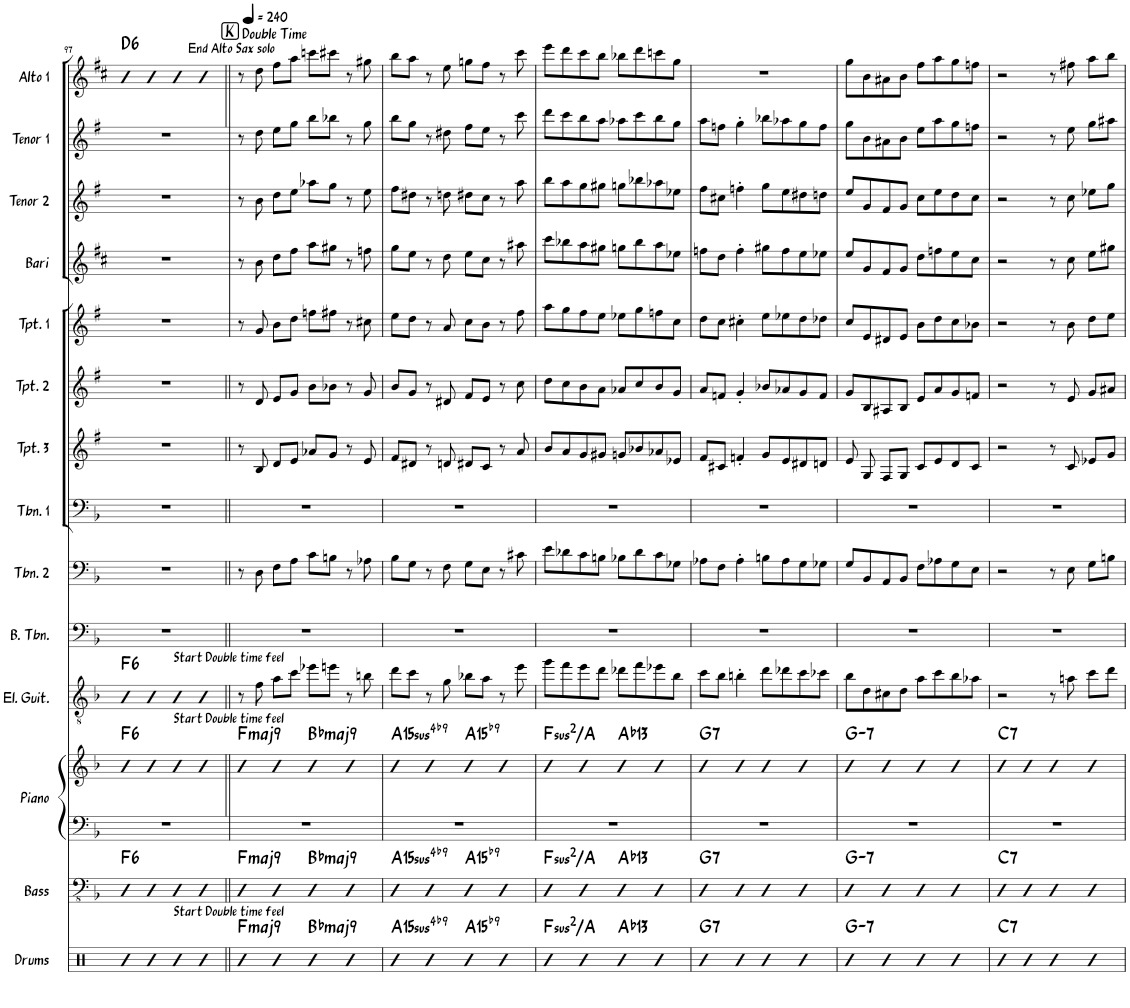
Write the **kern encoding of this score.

**kern	**harte	**kern	**harte	**kern	**harte	**kern	**kern	**kern	**kern	**kern	**kern	**kern	**kern	**harte
*part11	*part11	*part10	*part10	*part9	*part9	*part8	*part7	*part6	*part5	*part4	*part3	*part2	*part1	*part1
*staff11	*	*staff10	*	*staff9	*	*staff8	*staff7	*staff6	*staff5	*staff4	*staff3	*staff2	*staff1	*
*I"Bass	*	*I"Piano	*	*I"Electric Guitar	*	*I"Trombone 2	*I"Trumpet 3	*I"Trumpet 2	*I"Trumpet 1	*I"Baritone Sax	*I"Tenor Sax 2	*I"Tenor Sax 1	*I"Alto Sax 1	*
*I'Bass	*	*I'Piano	*	*I'El. Guit.	*	*I'Tbn. 2	*I'Tpt. 3	*I'Tpt. 2	*I'Tpt. 1	*I'Bari	*I'Tenor 2	*I'Tenor 1	*I'Alto 1	*
!!LO:PB:g=z
*clefFv4	*	*clefG2	*	*clefGv2	*	*clefF4	*clefG2	*clefG2	*clefG2	*clefG2	*clefG2	*clefG2	*clefG2	*
*	*	*	*	*	*	*	*Trd1c2	*Trd1c2	*Trd1c2	*Trd12c21	*Trd8c14	*Trd8c14	*Trd5c9	*
*k[b-]	*	*k[b-]	*	*k[b-]	*	*k[b-]	*k[f#]	*k[f#]	*k[f#]	*k[f#c#]	*k[f#]	*k[f#]	*k[f#c#]	*
*M4/4	*	*M4/4	*	*M4/4	*	*M4/4	*M4/4	*M4/4	*M4/4	*M4/4	*M4/4	*M4/4	*M4/4	*
=97	=97	=97	=97	=97	=97	=97	=97	=97	=97	=97	=97	=97	=97	=97
!	!LO:H:kt=6	!	!LO:H:kt=6	!	!LO:H:kt=6	!	!	!	!	!	!	!	!	!LO:H:kt=6
4B-	F:maj6	4b-	F:maj6	4b-	F:maj6	1r	1r	1r	1r	1r	1r	1r	4gg	D:maj6
4B-	.	4b-	.	4b-	.	.	.	.	.	.	.	.	4gg	.
!	!	!	!	!LO:TX:a:t=Start Double time feel	!	!	!	!	!	!	!	!	!	!
!	!	!LO:TX:a:t=Start Double time feel	!	!	!	!	!	!	!	!	!	!	!	!
4B-	.	4b-	.	4b-	.	.	.	.	.	.	.	.	4gg	.
!	!	!	!	!	!	!	!	!	!	!	!	!	!LO:TX:a:t=End Alto Sax solo	!
4B-	.	4b-	.	4b-	.	.	.	.	.	.	.	.	4gg	.
=98||	=98||	=98||	=98||	=98||	=98||	=98||	=98||	=98||	=98||	=98||	=98||	=98||	=98||	=98||
!!LO:REH:place=s1:a:cj:fs=14:t=K
*	*	*	*	*	*	*	*	*	*	*	*	*	*MM240	*
!	!LO:H:kt=maj9	!	!LO:H:kt=maj9	!	!	!	!	!	!	!	!	!	!LO:TX:a:t=Double Time	!
4B-	F:maj9	4B-	F:maj9	8r	.	8r	8r	8r	8r	8r	8r	8r	8r	.
.	.	.	.	8f\	.	8D\	8B/	8d/	8g/	8b\	8b\	8dd\	8dd\	.
4B-	.	4B-	.	8a\L	.	8F\L	8d/L	8e/L	8b\L	8dd\L	8dd\L	8ee\L	8ff#\L	.
.	.	.	.	8cc\J	.	8A\J	8e/J	8g/J	8dd\J	8ff#\J	8ee\J	8gg\J	8aa\J	.
!	!LO:H:kt=maj9	!	!LO:H:kt=maj9	!	!	!	!	!	!	!	!	!	!	!
4B-	Bb:maj9	4B-	Bb:maj9	8ee-X\L	.	8c\L	8a-X/L	8b\L	8ffn\L	8aa\L	8aa-X\L	8bb\L	8cccn\L	.
.	.	.	.	8een\J	.	8Bn\J	8g/J	8b-X\J	8ff#X\J	8gg#X\J	8gg\J	8bb-X\J	8ccc#X\J	.
4B-	.	4B-	.	8r	.	8r	8r	8r	8r	8r	8r	8r	8r	.
.	.	.	.	8bn\	.	8A-X\	8e/	8g/	8cc#X\	8ffn\	8ee\	8gg\	8gg#X\	.
=99	=99	=99	=99	=99	=99	=99	=99	=99	=99	=99	=99	=99	=99	=99
!	!LO:H:kt=4	!	!LO:H:kt=4	!	!	!	!	!	!	!	!	!	!	!
4B-	A:sus4(b9,15)	4B-	A:sus4(b9,15)	8dd\L	.	8B-\L	8f#/L	8b/L	8ee\L	8gg\L	8ff#\L	8bb\L	8bb\L	.
.	.	.	.	8cc\J	.	8G\J	8d#X/J	8g/J	8dd\J	8ee\J	8dd#X\J	8gg\J	8aa\J	.
4B-	.	4B-	.	8r	.	8r	8r	8r	8r	8r	8r	8r	8r	.
.	.	.	.	8g\	.	8F\	8dn/	8d#X/	8a/	8dd\	8ddn\	8dd#X\	8ee\	.
!	!LO:H:kt=15	!	!LO:H:kt=15	!	!	!	!	!	!	!	!	!	!	!
4B-	A:maj(b9)	4B-	A:maj(b9)	8b-X\L	.	8G\L	8d#X/L	8f#/L	8cc\L	8ee\L	8dd#X\L	8ff#\L	8ggn\L	.
.	.	.	.	8a\J	.	8E\J	8c/J	8e/J	8b\J	8cc#\J	8cc\J	8ee\J	8ff#\J	.
4B-	.	4B-	.	8r	.	8r	8r	8r	8r	8r	8r	8r	8r	.
.	.	.	.	8ee\	.	8c#X\	8a/	8cc\	8ff#\	8aa#X\	8aa\	8ccc\	8ccc#\	.
=100	=100	=100	=100	=100	=100	=100	=100	=100	=100	=100	=100	=100	=100	=100
!	!LO:H:kt=2	!	!LO:H:kt=2	!	!	!	!	!	!	!	!	!	!	!
4B-	F:(1,2,5)/3	4B-	F:(1,2,5)/3	8gg\L	.	8e\L	8b/L	8dd\L	8aa\L	8ccc#\L	8bb\L	8ddd\L	8eee\L	.
.	.	.	.	8ff\	.	8d-X\	8a/	8cc\	8gg\	8bb-X\	8aa\	8ccc\	8ddd\	.
4B-	.	4B-	.	8ee\	.	8c\	8g/	8b\	8ff#\	8aa\	8gg\	8bb\	8ccc#\	.
.	.	.	.	8dd\J	.	8Bn\J	8g#X/J	8a\J	8ee\J	8gg#X\J	8gg#X\J	8aa\J	8bb\J	.
!	!LO:H:kt=13	!	!LO:H:kt=13	!	!	!	!	!	!	!	!	!	!	!
4B-	Ab:9(11,13)	4B-	Ab:9(11,13)	8dd-X\L	.	8B-X\L	8gn/L	8a-X/L	8ee-X\L	8ggn\L	8ggn\L	8aa-X\L	8bb-X\L	.
.	.	.	.	8ff\	.	8d-\	8b-X/	8cc/	8gg\	8bb-\	8bb-X\	8ccc\	8ddd\	.
4B-	.	4B-	.	8ee-X\	.	8c\	8a-X/	8b/	8ffn\	8aa\	8aa-X\	8bb\	8cccn\	.
.	.	.	.	8b-\J	.	8G-X\J	8e-X/J	8g/J	8cc\J	8ee-X\J	8ee-X\J	8gg\J	8gg\J	.
=101	=101	=101	=101	=101	=101	=101	=101	=101	=101	=101	=101	=101	=101	=101
!	!LO:H:kt=7	!	!LO:H:kt=7	!	!	!	!	!	!	!	!	!	!	!
4B-	G:7	4B-	G:7	8cc\L	.	8A-X\L	8f#/L	8a/L	8dd\L	8ffn\L	8ff#\L	8aa\L	1r	.
.	.	.	.	8b-\J	.	8F\J	8c#X/J	8fn/J	8cc\J	8dd\J	8cc#X\J	8ffn\J	.	.
4B-	.	4B-	.	4bn'\	.	4A-'\	4fn'/	4g'/	4cc#X'\	4ff'\	4ffn'\	4gg'\	.	.
4B-	.	4B-	.	8dd\L	.	8Bn\L	8g/L	8b-X/L	8ee\L	8gg#X\L	8gg\L	8bb-X\L	.	.
.	.	.	.	8dd-X\	.	8A-\	8e/	8a-X/	8ee-X\	8ff\	8ee\	8aa-X\	.	.
4B-	.	4B-	.	8cc\	.	8G\	8d#X/	8g/	8dd\	8ee\	8dd#X\	8gg\	.	.
.	.	.	.	8cc-X\J	.	8G-X\J	8dn/J	8f/J	8dd-X\J	8ee-X\J	8ddn\J	8ff\J	.	.
=102	=102	=102	=102	=102	=102	=102	=102	=102	=102	=102	=102	=102	=102	=102
!	!LO:H:kt=7	!	!LO:H:kt=7	!	!	!	!	!	!	!	!	!	!	!
4b-	G:min7	4b-	G:min7	8b-\L	.	8G/L	8e/	8g/L	8cc/L	8ee/L	8ee/L	8gg\L	8gg\L	.
.	.	.	.	8d\	.	8BB-/	8G/	8B/	8e/	8g/	8g/	8b\	8b\	.
4b-	.	4b-	.	8c#X\	.	8AA/	8F#/L	8A#X/	8d#X/	8f#/	8f#/	8a#X\	8a#X\	.
.	.	.	.	8d\J	.	8BB-/J	8G/J	8B/J	8e/J	8g/J	8g/J	8b\J	8b\J	.
4b-	.	4b-	.	8a\L	.	8F\L	8c/L	8e/L	8b\L	8dd\L	8cc\L	8ee\L	8ff#\L	.
.	.	.	.	8cc\	.	8A-X\	8e/	8a/	8dd\	8ffn\	8ee\	8aa\	8aa\	.
4b-	.	4b-	.	8b-\	.	8G\	8d/	8g/	8cc\	8ee\	8dd\	8gg\	8gg\	.
.	.	.	.	8a-X\J	.	8E\J	8c/J	8fn/J	8b-X\J	8cc#\J	8cc\J	8ffn\J	8ffn\J	.
=103	=103	=103	=103	=103	=103	=103	=103	=103	=103	=103	=103	=103	=103	=103
!	!LO:H:kt=7	!	!LO:H:kt=7	!	!	!	!	!	!	!	!	!	!	!
4b-	C:7	4b-	C:7	2r	.	2r	2r	2r	2r	2r	2r	2r	2r	.
4b-	.	4b-	.	.	.	.	.	.	.	.	.	.	.	.
4b-	.	4b-	.	8r	.	8r	8r	8r	8r	8r	8r	8r	8r	.
.	.	.	.	8an\	.	8E\	8c/	8e/	8b\	8cc#\	8cc\	8ee\	8ff#X\	.
4b-	.	4b-	.	8cc\L	.	8G\L	8e-X/L	8g/L	8dd\L	8ee\L	8ee-X\L	8gg\L	8aa\L	.
.	.	.	.	8dd\J	.	8Bn\J	8g/J	8a#X/J	8ee\J	8gg#X\J	8gg\J	8aa#X\J	8bb\J	.
=	=	=	=	=	=	=	=	=	=	=	=	=	=	=
*-	*-	*-	*-	*-	*-	*-	*-	*-	*-	*-	*-	*-	*-	*-
